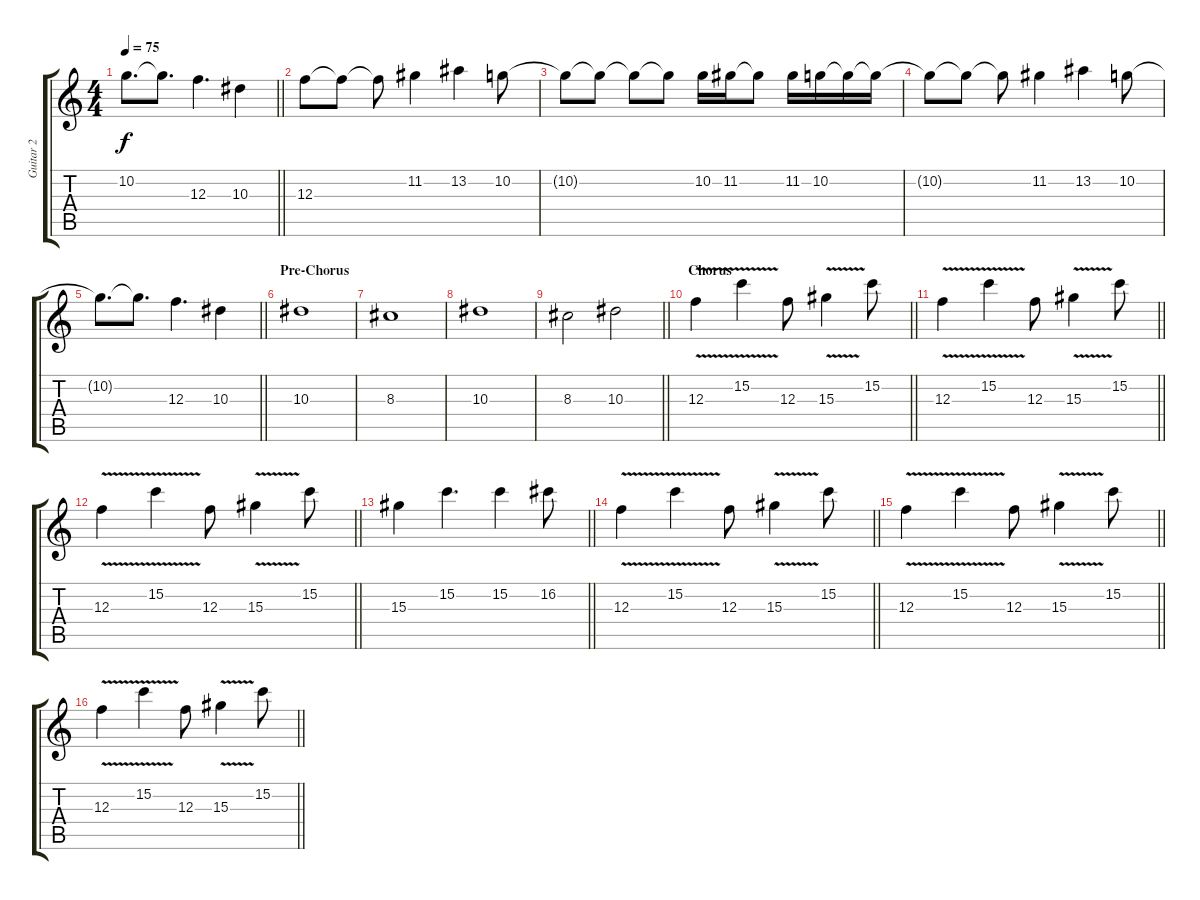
\track ("Guitar 2" "Guitar 2") {instrument distortionguitar}
\staff {score tabs}
\tuning (D4 A3 F3 C3 G2 C2) {hide}
\ts (4 4)
\tempo 75
\clef g2
\barLineRight lightlight
\ks c
10.2{t}.8{d dy f} 10.2{t}.8{d} 12.3.4{d} 10.3.4 |
12.3.8 12.3{t}.8 12.3{t}.8 11.2.4 13.2.4 10.2.8 |
10.2{t}.8 10.2{t}.8 10.2{t}.8 10.2{t}.8 10.2.16 11.2.16 11.2{t}.8 11.2.16 10.2.16 10.2{t}.16 10.2{t}.16 |
10.2{t}.8 10.2{t}.8 10.2{t}.8 11.2.4 13.2.4 10.2.8 |
\barLineRight lightlight
10.2{t}.8{d} 10.2{t}.8{d} 12.3.4{d} 10.3.4 |
\section ("" "Pre-Chorus")
10.3.1 |
8.3.1 |
10.3.1 |
\barLineRight lightlight
8.3.2 10.3.2 |
\section ("" "Chorus")
\barLineRight lightlight
12.3{v}.4{volume 10 instrument distortionguitar} 15.2{v}.4 12.3.8 15.3{v}.4 15.2.8 |
\barLineRight lightlight
12.3{v}.4 15.2{v}.4 12.3.8 15.3{v}.4 15.2.8 |
\barLineRight lightlight
12.3{v}.4 15.2{v}.4 12.3.8 15.3{v}.4 15.2.8 |
\barLineRight lightlight
15.3.4 15.2.4{d} 15.2.4 16.2.8 |
\barLineRight lightlight
12.3{v}.4 15.2{v}.4 12.3.8 15.3{v}.4 15.2.8 |
\barLineRight lightlight
12.3{v}.4 15.2{v}.4 12.3.8 15.3{v}.4 15.2.8 |
\barLineRight lightlight
12.3{v}.4 15.2{v}.4 12.3.8 15.3{v}.4 15.2.8
